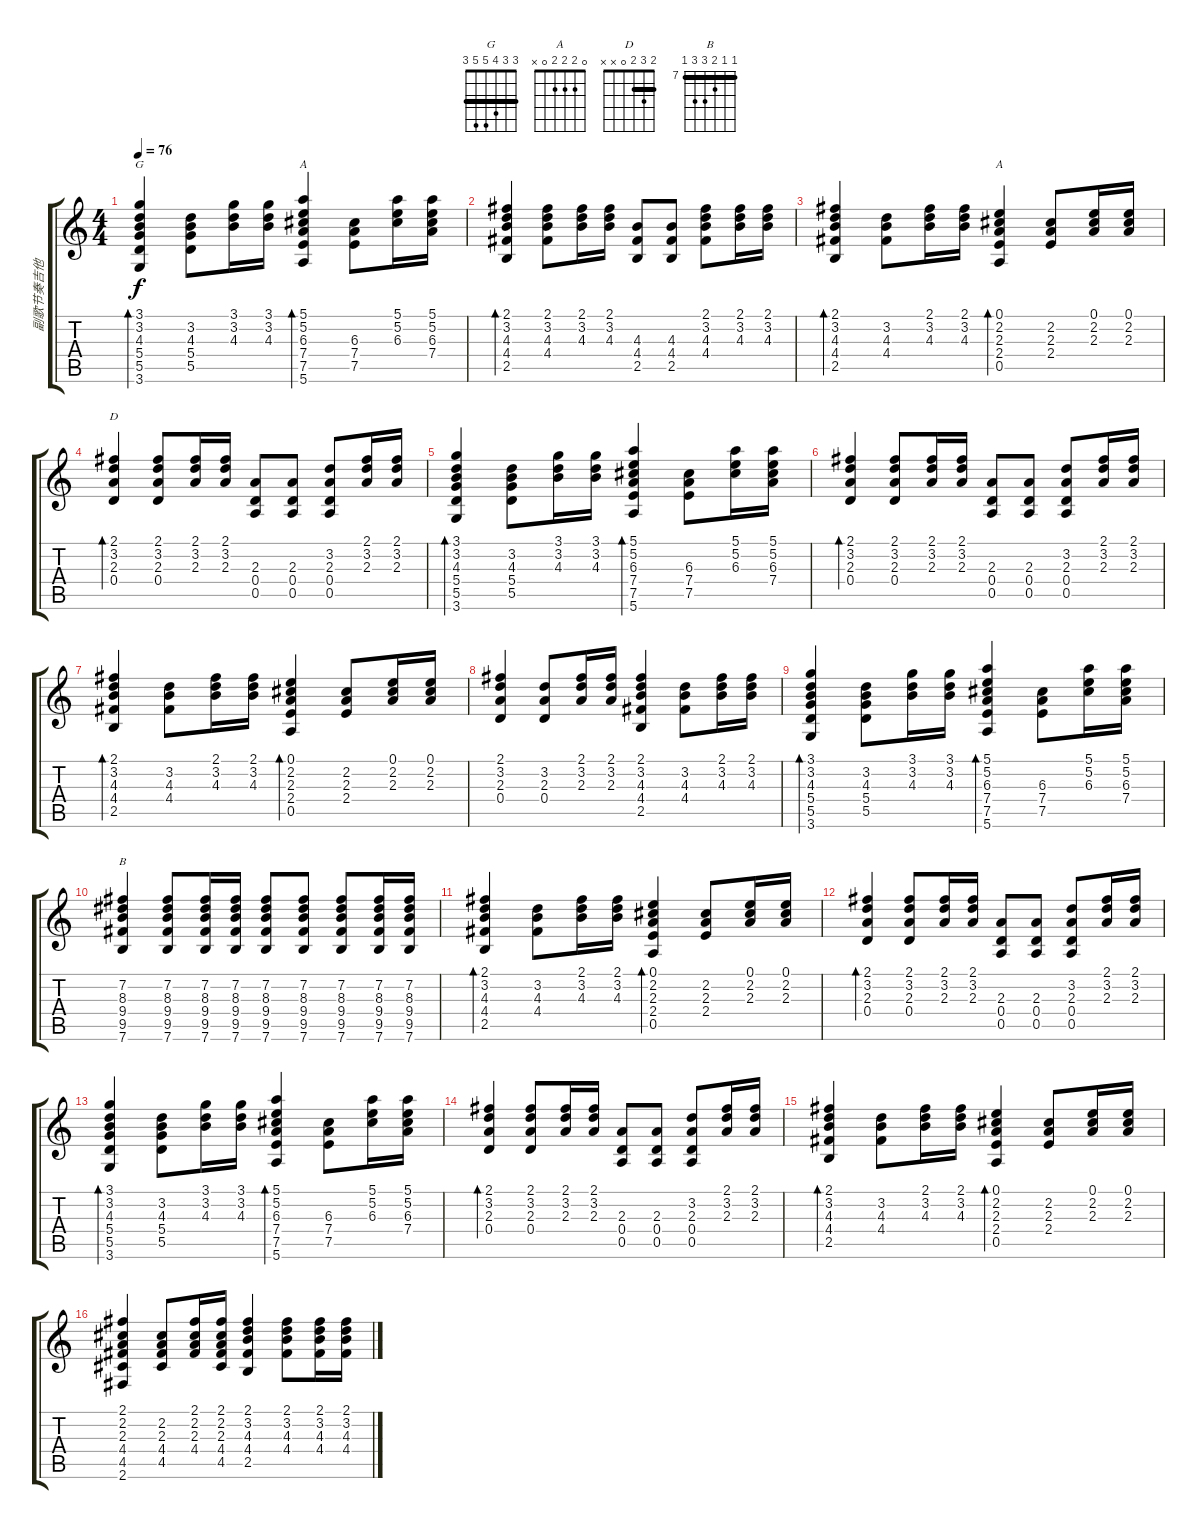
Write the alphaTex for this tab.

\track ("副歌节奏吉他" "副歌节奏吉他") {instrument electricguitarmuted}
\staff {score tabs}
\tuning (E4 B3 G3 D3 A2 E2) {hide}
\chord ("G" 3 3 4 5 5 3) {barre 3}
\chord ("A" 5 5 6 7 7 5) {firstfret 5 barre 5}
\chord ("A" 0 2 2 2 0 x)
\chord ("D" 2 3 2 0 x x) {barre 2}
\chord ("B" 7 7 8 9 9 7) {firstfret 7 barre 7}
\ts (4 4)
\tempo 76
\clef g2
\ks c
(3.1 3.2 4.3 5.4 5.5 3.6).4{bd 60 ch "G" dy f} (3.2 4.3 5.4 5.5).8 (3.1 3.2 4.3).16 (3.1 3.2 4.3).16 (5.1 5.2 6.3 7.4 7.5 5.6).4{bd 60 ch "A"} (6.3 7.4 7.5).8 (5.1 5.2 6.3).16 (5.1 5.2 6.3 7.4).16 |
(2.1 3.2 4.3 4.4 2.5).4{bd 30} (2.1 3.2 4.3 4.4).8 (2.1 3.2 4.3).16 (2.1 3.2 4.3).16 (4.3 4.4 2.5).8 (4.3 4.4 2.5).8 (2.1 3.2 4.3 4.4).8 (2.1 3.2 4.3).16 (2.1 3.2 4.3).16 |
(2.1 3.2 4.3 4.4 2.5).4{bd 60} (3.2 4.3 4.4).8 (2.1 3.2 4.3).16 (2.1 3.2 4.3).16 (0.1 2.2 2.3 2.4 0.5).4{bd 60 ch "A"} (2.2 2.3 2.4).8 (0.1 2.2 2.3).16 (0.1 2.2 2.3).16 |
(2.1 3.2 2.3 0.4).4{bd 60 ch "D"} (2.1 3.2 2.3 0.4).8 (2.1 3.2 2.3).16 (2.1 3.2 2.3).16 (2.3 0.4 0.5).8 (2.3 0.4 0.5).8 (3.2 2.3 0.4 0.5).8 (2.1 3.2 2.3).16 (2.1 3.2 2.3).16 |
(3.1 3.2 4.3 5.4 5.5 3.6).4{bd 60} (3.2 4.3 5.4 5.5).8 (3.1 3.2 4.3).16 (3.1 3.2 4.3).16 (5.1 5.2 6.3 7.4 7.5 5.6).4{bd 60} (6.3 7.4 7.5).8 (5.1 5.2 6.3).16 (5.1 5.2 6.3 7.4).16 |
(2.1 3.2 2.3 0.4).4{bd 60} (2.1 3.2 2.3 0.4).8 (2.1 3.2 2.3).16 (2.1 3.2 2.3).16 (2.3 0.4 0.5).8 (2.3 0.4 0.5).8 (3.2 2.3 0.4 0.5).8 (2.1 3.2 2.3).16 (2.1 3.2 2.3).16 |
(2.1 3.2 4.3 4.4 2.5).4{bd 60} (3.2 4.3 4.4).8 (2.1 3.2 4.3).16 (2.1 3.2 4.3).16 (0.1 2.2 2.3 2.4 0.5).4{bd 60} (2.2 2.3 2.4).8 (0.1 2.2 2.3).16 (0.1 2.2 2.3).16 |
(2.1 3.2 2.3 0.4).4 (3.2 2.3 0.4).8 (2.1 3.2 2.3).16 (2.1 3.2 2.3).16 (2.1 3.2 4.3 4.4 2.5).4 (3.2 4.3 4.4).8 (2.1 3.2 4.3).16 (2.1 3.2 4.3).16 |
(3.1 3.2 4.3 5.4 5.5 3.6).4{bd 60} (3.2 4.3 5.4 5.5).8 (3.1 3.2 4.3).16 (3.1 3.2 4.3).16 (5.1 5.2 6.3 7.4 7.5 5.6).4{bd 60} (6.3 7.4 7.5).8 (5.1 5.2 6.3).16 (5.1 5.2 6.3 7.4).16 |
(7.2 8.3 9.4 9.5 7.6).4{ch "B"} (7.2 8.3 9.4 9.5 7.6).8 (7.2 8.3 9.4 9.5 7.6).16 (7.2 8.3 9.4 9.5 7.6).16 (7.2 8.3 9.4 9.5 7.6).8 (7.2 8.3 9.4 9.5 7.6).8 (7.2 8.3 9.4 9.5 7.6).8 (7.2 8.3 9.4 9.5 7.6).16 (7.2 8.3 9.4 9.5 7.6).16 |
(2.1 3.2 4.3 4.4 2.5).4{bd 60} (3.2 4.3 4.4).8 (2.1 3.2 4.3).16 (2.1 3.2 4.3).16 (0.1 2.2 2.3 2.4 0.5).4{bd 60} (2.2 2.3 2.4).8 (0.1 2.2 2.3).16 (0.1 2.2 2.3).16 |
(2.1 3.2 2.3 0.4).4{bd 60} (2.1 3.2 2.3 0.4).8 (2.1 3.2 2.3).16 (2.1 3.2 2.3).16 (2.3 0.4 0.5).8 (2.3 0.4 0.5).8 (3.2 2.3 0.4 0.5).8 (2.1 3.2 2.3).16 (2.1 3.2 2.3).16 |
(3.1 3.2 4.3 5.4 5.5 3.6).4{bd 60} (3.2 4.3 5.4 5.5).8 (3.1 3.2 4.3).16 (3.1 3.2 4.3).16 (5.1 5.2 6.3 7.4 7.5 5.6).4{bd 60} (6.3 7.4 7.5).8 (5.1 5.2 6.3).16 (5.1 5.2 6.3 7.4).16 |
(2.1 3.2 2.3 0.4).4{bd 60} (2.1 3.2 2.3 0.4).8 (2.1 3.2 2.3).16 (2.1 3.2 2.3).16 (2.3 0.4 0.5).8 (2.3 0.4 0.5).8 (3.2 2.3 0.4 0.5).8 (2.1 3.2 2.3).16 (2.1 3.2 2.3).16 |
(2.1 3.2 4.3 4.4 2.5).4{bd 60} (3.2 4.3 4.4).8 (2.1 3.2 4.3).16 (2.1 3.2 4.3).16 (0.1 2.2 2.3 2.4 0.5).4{bd 60} (2.2 2.3 2.4).8 (0.1 2.2 2.3).16 (0.1 2.2 2.3).16 |
(2.1 2.2 2.3 4.4 4.5 2.6).4 (2.2 2.3 4.4 4.5).8 (2.1 2.2 2.3 4.4).16 (2.1 2.2 2.3 4.4 4.5).16 (2.1 3.2 4.3 4.4 2.5).4 (2.1 3.2 4.3 4.4).8 (2.1 3.2 4.3 4.4).16 (2.1 3.2 4.3 4.4).16
